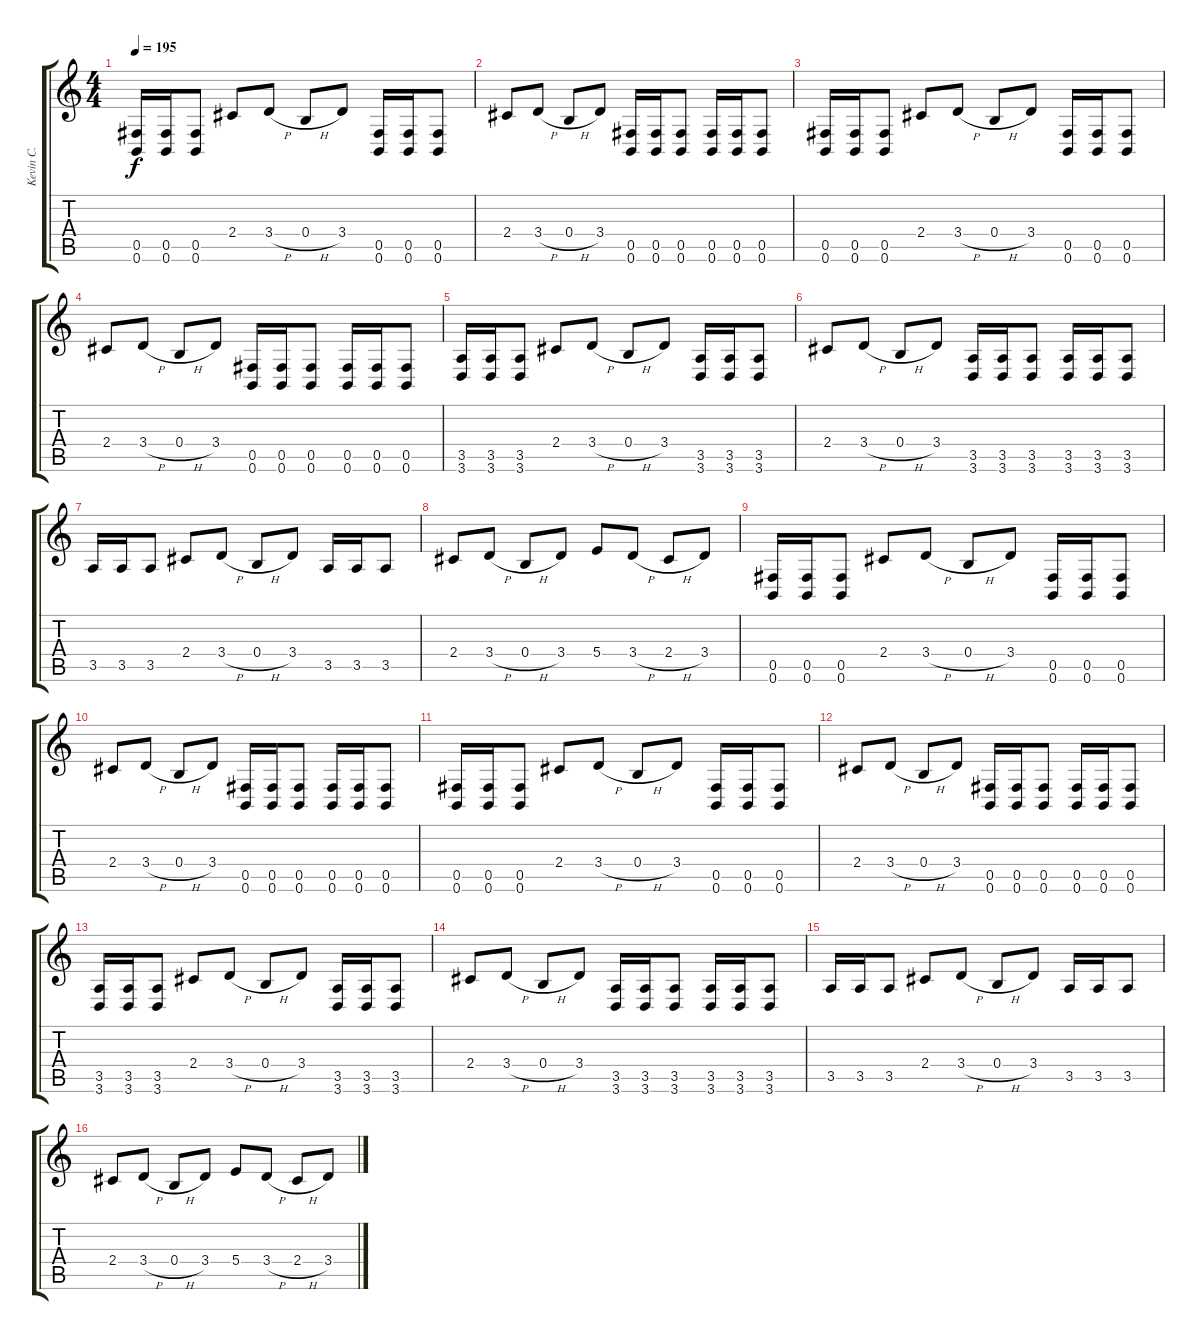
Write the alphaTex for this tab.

\track ("Kevin C." "Kevin C.") {instrument distortionguitar}
\staff {score tabs}
\tuning (Db4 Ab3 E3 B2 Gb2 B1) {hide}
\ts (4 4)
\tempo 195
\clef g2
\ks c
(0.5 0.6).16{dy f} (0.5 0.6).16 (0.5 0.6).8 2.4.8 3.4{h}.8 0.4{h}.8 3.4.8 (0.5 0.6).16 (0.5 0.6).16 (0.5 0.6).8 |
2.4.8 3.4{h}.8 0.4{h}.8 3.4.8 (0.5 0.6).16 (0.5 0.6).16 (0.5 0.6).8 (0.5 0.6).16 (0.5 0.6).16 (0.5 0.6).8 |
(0.5 0.6).16 (0.5 0.6).16 (0.5 0.6).8 2.4.8 3.4{h}.8 0.4{h}.8 3.4.8 (0.5 0.6).16 (0.5 0.6).16 (0.5 0.6).8 |
2.4.8 3.4{h}.8 0.4{h}.8 3.4.8 (0.5 0.6).16 (0.5 0.6).16 (0.5 0.6).8 (0.5 0.6).16 (0.5 0.6).16 (0.5 0.6).8 |
(3.5 3.6).16 (3.5 3.6).16 (3.5 3.6).8 2.4.8 3.4{h}.8 0.4{h}.8 3.4.8 (3.5 3.6).16 (3.5 3.6).16 (3.5 3.6).8 |
2.4.8 3.4{h}.8 0.4{h}.8 3.4.8 (3.5 3.6).16 (3.5 3.6).16 (3.5 3.6).8 (3.5 3.6).16 (3.5 3.6).16 (3.5 3.6).8 |
3.5.16 3.5.16 3.5.8 2.4.8 3.4{h}.8 0.4{h}.8 3.4.8 3.5.16 3.5.16 3.5.8 |
2.4.8 3.4{h}.8 0.4{h}.8 3.4.8 5.4.8 3.4{h}.8 2.4{h}.8 3.4.8 |
(0.5 0.6).16 (0.5 0.6).16 (0.5 0.6).8 2.4.8 3.4{h}.8 0.4{h}.8 3.4.8 (0.5 0.6).16 (0.5 0.6).16 (0.5 0.6).8 |
2.4.8 3.4{h}.8 0.4{h}.8 3.4.8 (0.5 0.6).16 (0.5 0.6).16 (0.5 0.6).8 (0.5 0.6).16 (0.5 0.6).16 (0.5 0.6).8 |
(0.5 0.6).16 (0.5 0.6).16 (0.5 0.6).8 2.4.8 3.4{h}.8 0.4{h}.8 3.4.8 (0.5 0.6).16 (0.5 0.6).16 (0.5 0.6).8 |
2.4.8 3.4{h}.8 0.4{h}.8 3.4.8 (0.5 0.6).16 (0.5 0.6).16 (0.5 0.6).8 (0.5 0.6).16 (0.5 0.6).16 (0.5 0.6).8 |
(3.5 3.6).16 (3.5 3.6).16 (3.5 3.6).8 2.4.8 3.4{h}.8 0.4{h}.8 3.4.8 (3.5 3.6).16 (3.5 3.6).16 (3.5 3.6).8 |
2.4.8 3.4{h}.8 0.4{h}.8 3.4.8 (3.5 3.6).16 (3.5 3.6).16 (3.5 3.6).8 (3.5 3.6).16 (3.5 3.6).16 (3.5 3.6).8 |
3.5.16 3.5.16 3.5.8 2.4.8 3.4{h}.8 0.4{h}.8 3.4.8 3.5.16 3.5.16 3.5.8 |
2.4.8 3.4{h}.8 0.4{h}.8 3.4.8 5.4.8 3.4{h}.8 2.4{h}.8 3.4.8
